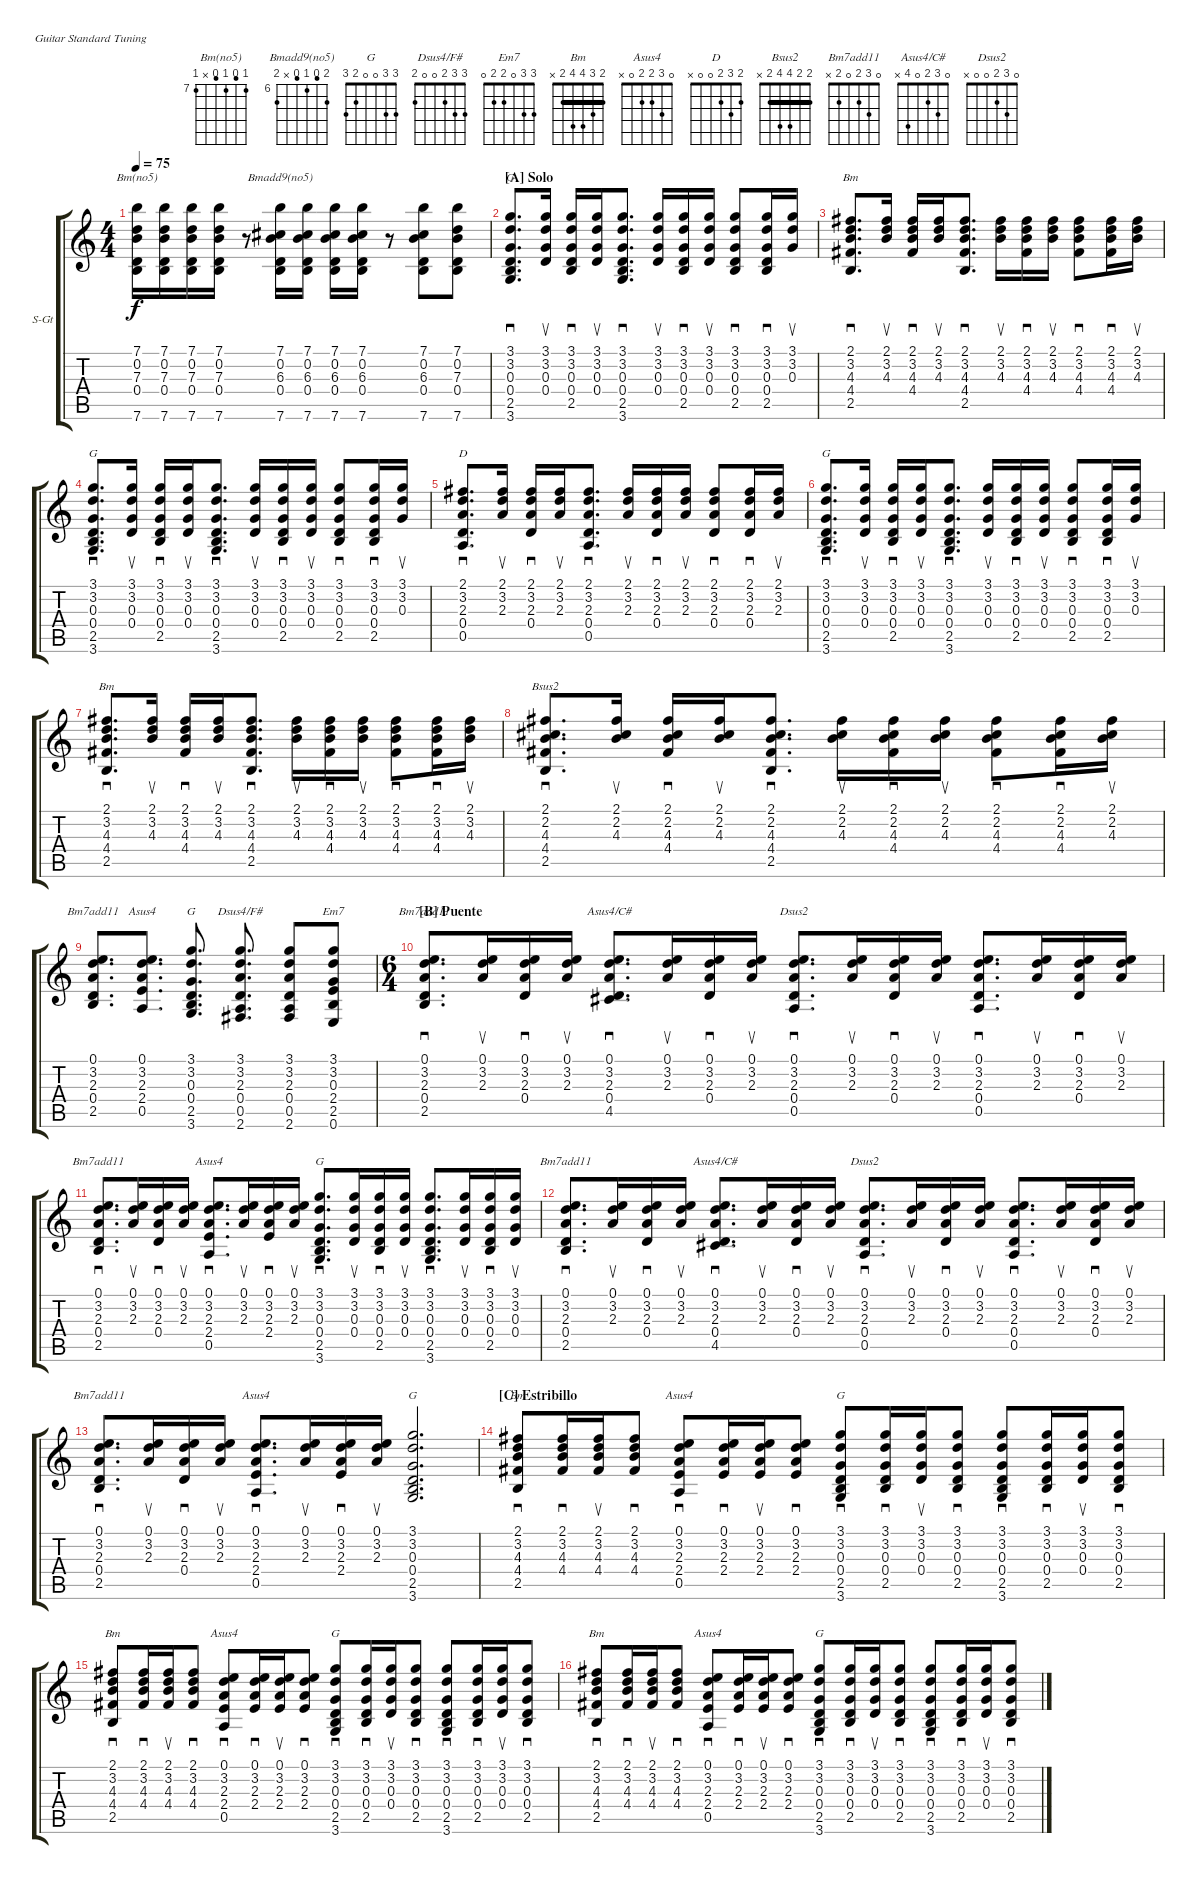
\defaultSystemsLayout 4
\bracketExtendMode groupsimilarinstruments
\firstSystemTrackNameOrientation horizontal
\otherSystemsTrackNameOrientation horizontal
\track ("R.Guitar" "S-Gt") {instrument acousticguitarsteel}
\staff {score tabs}
\tuning (E4 B3 G3 D3 A2 E2)
\chord ("Bm(no5)" 7 6 7 6 x 7) {firstfret 7 showfingering false}
\chord ("Bmadd9(no5)" 7 5 6 5 x 7) {firstfret 6 showfingering false}
\chord ("G" 3 3 0 0 2 3) {showfingering false}
\chord ("Dsus4/F#" 3 3 2 0 0 2) {showfingering false}
\chord ("Em7" 3 3 0 2 2 0) {showfingering false}
\chord ("Bm" 2 3 4 4 2 x) {showfingering false barre 2}
\chord ("Asus4" 0 3 2 2 0 x) {showfingering false}
\chord ("D" 2 3 2 0 0 x) {showfingering false}
\chord ("Bsus2" 2 2 4 4 2 x) {showfingering false barre (2 2)}
\chord ("Bm7add11" 0 3 2 0 2 x) {showfingering false}
\chord ("Asus4/C#" 0 3 2 0 4 x) {showfingering false}
\chord ("Dsus2" 0 3 2 0 0 x) {showfingering false}
\ts (4 4)
\tempo 75
\clef g2
\ks c
(7.6 0.4 7.3 0.2 7.1).16{ch "Bm(no5)" dy f} (7.6 0.4 7.3 0.2 7.1).16 (7.6 0.4 7.3 0.2 7.1).16 (7.6 0.4 7.3 0.2 7.1).16 r.8 (7.6 0.4 6.3 0.2 7.1).16{ch "Bmadd9(no5)"} (7.6 0.4 6.3 0.2 7.1).16 (7.6 0.4 6.3 0.2 7.1).16 (7.6 0.4 6.3 0.2 7.1).16 r.8 (7.6 0.4 6.3 0.2 7.1).8 (7.6 0.4 7.3 0.2 7.1).8 |
\section ("A" "Solo")
(3.6 2.5 0.4 0.3 3.2 3.1).8{d sd ch "G"} (0.4 0.3 3.2 3.1).16{su} (2.5 0.4 0.3 3.2 3.1).16{sd} (0.4 0.3 3.2 3.1).16{su} (2.5 0.4 0.3 3.2 3.1 3.6).8{d sd} (0.4 0.3 3.2 3.1).16{su} (0.4 0.3 3.2 3.1 2.5).16{sd} (0.4 0.3 3.2 3.1).16{su} (0.4 0.3 3.2 3.1 2.5).8{sd} (2.5 0.4 0.3 3.2 3.1).16{sd} (0.3 3.2 3.1).16{su} |
(2.5 4.4 4.3 3.2 2.1).8{d sd ch "Bm"} (4.3 3.2 2.1).16{su} (4.4 4.3 3.2 2.1).16{sd} (4.3 3.2 2.1).16{su} (2.5 4.4 4.3 3.2 2.1).8{d sd} (4.3 3.2 2.1).16{su} (4.4 4.3 3.2 2.1).16{sd} (4.3 3.2 2.1).16{su} (4.3 3.2 2.1 4.4).8{sd} (4.4 4.3 3.2 2.1).16{sd} (4.3 3.2 2.1).16{su} |
(3.6 2.5 0.4 0.3 3.2 3.1).8{d sd ch "G"} (0.4 0.3 3.2 3.1).16{su} (2.5 0.4 0.3 3.2 3.1).16{sd} (0.4 0.3 3.2 3.1).16{su} (2.5 0.4 0.3 3.2 3.1 3.6).8{d sd} (0.4 0.3 3.2 3.1).16{su} (0.4 0.3 3.2 3.1 2.5).16{sd} (0.4 0.3 3.2 3.1).16{su} (0.4 0.3 3.2 3.1 2.5).8{sd} (2.5 0.4 0.3 3.2 3.1).16{sd} (0.3 3.2 3.1).16{su} |
(0.5 0.4 2.3 3.2 2.1).8{d sd ch "D"} (2.3 3.2 2.1).16{su} (0.4 2.3 3.2 2.1).16{sd} (2.3 3.2 2.1).16{su} (0.5 0.4 2.3 3.2 2.1).8{d sd} (2.3 3.2 2.1).16{su} (0.4 2.3 3.2 2.1).16{sd} (2.3 3.2 2.1).16{su} (0.4 2.3 3.2 2.1).8{sd} (0.4 2.3 3.2 2.1).16{sd} (2.3 3.2 2.1).16{su} |
(3.6 2.5 0.4 0.3 3.2 3.1).8{d sd ch "G"} (0.4 0.3 3.2 3.1).16{su} (2.5 0.4 0.3 3.2 3.1).16{sd} (0.4 0.3 3.2 3.1).16{su} (2.5 0.4 0.3 3.2 3.1 3.6).8{d sd} (0.4 0.3 3.2 3.1).16{su} (0.4 0.3 3.2 3.1 2.5).16{sd} (0.4 0.3 3.2 3.1).16{su} (0.4 0.3 3.2 3.1 2.5).8{sd} (2.5 0.4 0.3 3.2 3.1).16{sd} (0.3 3.2 3.1).16{su} |
(2.5 4.4 4.3 3.2 2.1).8{d sd ch "Bm"} (4.3 3.2 2.1).16{su} (4.4 4.3 3.2 2.1).16{sd} (4.3 3.2 2.1).16{su} (2.5 4.4 4.3 3.2 2.1).8{d sd} (4.3 3.2 2.1).16{su} (4.4 4.3 3.2 2.1).16{sd} (4.3 3.2 2.1).16{su} (4.3 3.2 2.1 4.4).8{sd} (4.4 4.3 3.2 2.1).16{sd} (4.3 3.2 2.1).16{su} |
\scale
0.519502 (2.5 4.4 4.3 2.2 2.1).8{d sd ch "Bsus2"} (4.3 2.2 2.1).16{su} (4.4 4.3 2.2 2.1).16{sd} (4.3 2.2 2.1).16{su} (2.5 4.4 4.3 2.2 2.1).8{d sd} (4.3 2.2 2.1).16{su} (4.4 4.3 2.2 2.1).16{sd} (4.3 2.2 2.1).16{su} (4.3 2.2 2.1 4.4).8{sd} (4.4 4.3 2.2 2.1).16{sd} (4.3 2.2 2.1).16{su} |
\scale
0.480337 (2.5 0.4 2.3 3.2 0.1).8{d ch "Bm7add11"} (0.5 2.4 2.3 3.2 0.1).8{d ch "Asus4"} (2.5 0.4 0.3 3.2 3.6 3.1).8{d ch "G"} (0.5 0.4 2.3 3.2 2.6 3.1).8{d ch "Dsus4/F#"} (0.5 0.4 2.3 3.2 2.6 3.1).8 (2.5 2.4 0.3 3.2 0.6 3.1).8{ch "Em7"} |
\ts (6 4)
\beaming (8 3 3 3 3)
\section ("B" "Puente")
(2.3 0.4 2.5 3.2 0.1).8{d sd ch "Bm7add11"} (2.3 3.2 0.1).16{su} (2.3 3.2 0.1 0.4).16{sd} (2.3 3.2 0.1).16{su} (2.3 0.4 4.5 3.2 0.1).8{d sd ch "Asus4/C#"} (2.3 3.2 0.1).16{su} (2.3 3.2 0.1 0.4).16{sd} (2.3 3.2 0.1).16{su} (2.3 0.4 3.2 0.1 0.5).8{d sd ch "Dsus2"} (2.3 3.2 0.1).16{su} (2.3 3.2 0.4 0.1).16{sd} (2.3 3.2 0.1).16{su} (2.3 0.4 0.5 3.2 0.1).8{d sd} (2.3 3.2 0.1).16{su} (2.3 3.2 0.4 0.1).16{sd} (2.3 3.2 0.1).16{su} |
(2.3 0.4 2.5 0.1 3.2).8{d sd ch "Bm7add11"} (2.3 3.2 0.1).16{su} (2.3 3.2 0.1 0.4).16{sd} (2.3 3.2 0.1).16{su} (2.3 2.4 0.5 3.2 0.1).8{d sd ch "Asus4"} (2.3 3.2 0.1).16{su} (2.3 3.2 0.1 2.4).16{sd} (2.3 3.2 0.1).16{su} (0.3 0.4 2.5 3.6 3.2 3.1).8{d sd ch "G"} (0.3 3.2 0.4 3.1).16{su} (0.3 3.2 0.4 2.5 3.1).16{sd} (0.3 3.2 0.4 3.1).16{su} (0.3 0.4 2.5 3.6 3.2 3.1).8{d sd} (0.3 3.2 0.4 3.1).16{su} (0.3 3.2 0.4 2.5 3.1).16{sd} (0.3 3.2 0.4 3.1).16{su} |
(2.3 0.4 2.5 3.2 0.1).8{d sd ch "Bm7add11"} (2.3 3.2 0.1).16{su} (2.3 3.2 0.1 0.4).16{sd} (2.3 3.2 0.1).16{su} (2.3 0.4 4.5 3.2 0.1).8{d sd ch "Asus4/C#"} (2.3 3.2 0.1).16{su} (2.3 3.2 0.1 0.4).16{sd} (2.3 3.2 0.1).16{su} (2.3 0.4 0.5 3.2 0.1).8{d sd ch "Dsus2"} (2.3 3.2 0.1).16{su} (2.3 3.2 0.1 0.4).16{sd} (2.3 3.2 0.1).16{su} (2.3 0.4 0.5 0.1 3.2).8{d sd} (2.3 3.2 0.1).16{su} (2.3 3.2 0.1 0.4).16{sd} (2.3 3.2 0.1).16{su} |
(2.3 0.4 2.5 0.1 3.2).8{d sd ch "Bm7add11"} (2.3 3.2 0.1).16{su} (2.3 3.2 0.1 0.4).16{sd} (2.3 3.2 0.1).16{su} (2.3 2.4 0.5 3.2 0.1).8{d sd ch "Asus4"} (2.3 3.2 0.1).16{su} (2.3 3.2 0.1 2.4).16{sd} (2.3 3.2 0.1).16{su} (0.3 0.4 2.5 3.6 3.2 3.1).2{d ch "G"} |
\section ("C" "Estribillo")
(4.3 4.4 2.5 3.2 2.1).8{sd ch "Bm"} (3.2 2.1 4.3 4.4).16{sd} (3.2 2.1 4.3 4.4).16{su} (4.3 3.2 2.1 4.4).8{sd} (2.4 2.3 0.1 3.2 0.5).8{sd ch "Asus4"} (2.3 3.2 0.1 2.4).16{sd} (2.3 3.2 0.1 2.4).16{su} (2.3 3.2 0.1 2.4).8{sd} (0.4 2.5 0.3 3.6 3.2 3.1).8{sd ch "G"} (0.3 3.2 3.1 0.4 2.5).16{sd} (0.3 3.2 3.1 0.4).16{su} (0.3 3.2 3.1 0.4 2.5).8{sd} (0.4 2.5 0.3 3.6 3.2 3.1).8{sd} (0.3 3.2 3.1 0.4 2.5).16{sd} (0.3 3.2 3.1 0.4).16{su} (0.3 3.2 3.1 0.4 2.5).8{sd} |
(4.3 4.4 2.5 3.2 2.1).8{sd ch "Bm"} (3.2 2.1 4.3 4.4).16{sd} (3.2 2.1 4.3 4.4).16{su} (4.3 3.2 2.1 4.4).8{sd} (2.4 2.3 0.1 3.2 0.5).8{sd ch "Asus4"} (2.3 3.2 0.1 2.4).16{sd} (2.3 3.2 0.1 2.4).16{su} (2.3 3.2 0.1 2.4).8{sd} (0.4 2.5 0.3 3.6 3.2 3.1).8{sd ch "G"} (0.3 3.2 3.1 0.4 2.5).16{sd} (0.3 3.2 3.1 0.4).16{su} (0.3 3.2 3.1 0.4 2.5).8{sd} (0.4 2.5 0.3 3.6 3.2 3.1).8{sd} (0.3 3.2 3.1 0.4 2.5).16{sd} (0.3 3.2 3.1 0.4).16{su} (0.3 3.2 3.1 0.4 2.5).8{sd} |
(4.3 4.4 2.5 3.2 2.1).8{sd ch "Bm"} (3.2 2.1 4.3 4.4).16{sd} (3.2 2.1 4.3 4.4).16{su} (4.3 3.2 2.1 4.4).8{sd} (2.4 2.3 0.1 3.2 0.5).8{sd ch "Asus4"} (2.3 3.2 0.1 2.4).16{sd} (2.3 3.2 0.1 2.4).16{su} (2.3 3.2 0.1 2.4).8{sd} (0.4 2.5 0.3 3.6 3.2 3.1).8{sd ch "G"} (0.3 3.2 3.1 0.4 2.5).16{sd} (0.3 3.2 3.1 0.4).16{su} (0.3 3.2 3.1 0.4 2.5).8{sd} (0.4 2.5 0.3 3.6 3.2 3.1).8{sd} (0.3 3.2 3.1 0.4 2.5).16{sd} (0.3 3.2 3.1 0.4).16{su} (0.3 3.2 3.1 0.4 2.5).8{sd}
